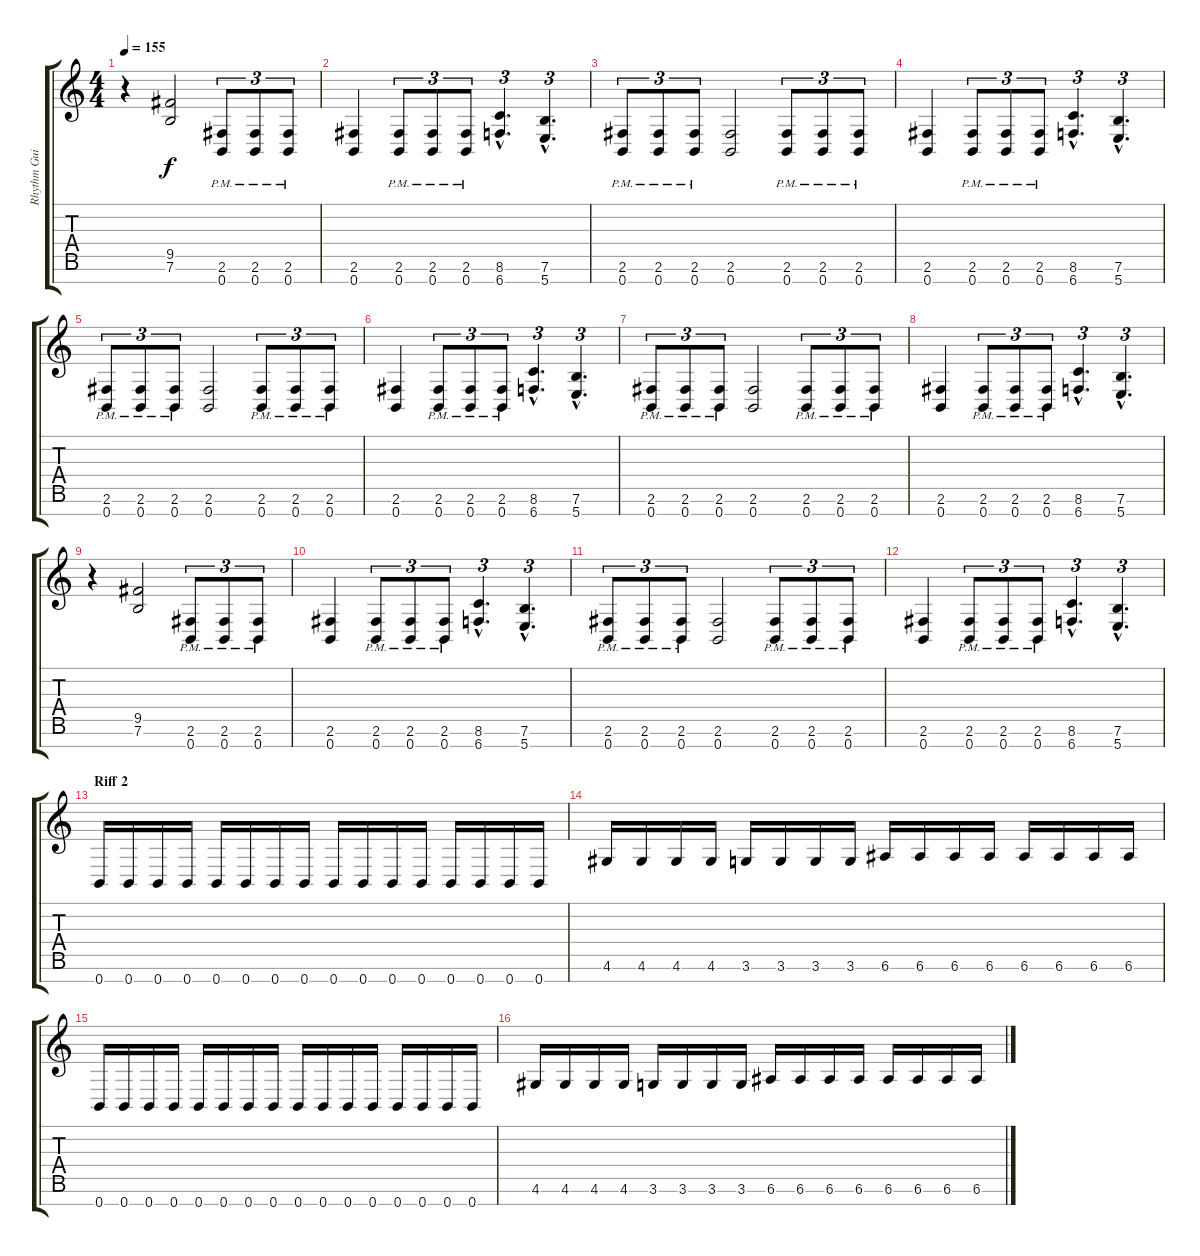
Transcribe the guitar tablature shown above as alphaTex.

\track ("Rhythm Guitar R" "Rhythm Gui") {instrument distortionguitar}
\staff {score tabs}
\tuning (E4 B3 G3 D3 A2 E2 B1) {hide}
\ts (4 4)
\tempo 155
\clef g2
\ks c
r.4{dy f} (9.5 7.6).2 (2.6{pm} 0.7{pm}).8{tu (3 2)} (2.6{pm} 0.7{pm}).8{tu (3 2)} (2.6{pm} 0.7{pm}).8{tu (3 2)} |
(2.6 0.7).4 (2.6{pm} 0.7{pm}).8{tu (3 2)} (2.6{pm} 0.7{pm}).8{tu (3 2)} (2.6{pm} 0.7{pm}).8{tu (3 2)} (8.6{hac} 6.7{hac}).4{d tu (3 2)} (7.6{hac} 5.7{hac}).4{d tu (3 2)} |
(2.6{pm} 0.7{pm}).8{tu (3 2)} (2.6{pm} 0.7{pm}).8{tu (3 2)} (2.6{pm} 0.7{pm}).8{tu (3 2)} (2.6 0.7).2 (2.6{pm} 0.7{pm}).8{tu (3 2)} (2.6{pm} 0.7{pm}).8{tu (3 2)} (2.6{pm} 0.7{pm}).8{tu (3 2)} |
(2.6 0.7).4 (2.6{pm} 0.7{pm}).8{tu (3 2)} (2.6{pm} 0.7{pm}).8{tu (3 2)} (2.6{pm} 0.7{pm}).8{tu (3 2)} (8.6{hac} 6.7{hac}).4{d tu (3 2)} (7.6{hac} 5.7{hac}).4{d tu (3 2)} |
(2.6{pm} 0.7{pm}).8{tu (3 2)} (2.6{pm} 0.7{pm}).8{tu (3 2)} (2.6{pm} 0.7{pm}).8{tu (3 2)} (2.6 0.7).2 (2.6{pm} 0.7{pm}).8{tu (3 2)} (2.6{pm} 0.7{pm}).8{tu (3 2)} (2.6{pm} 0.7{pm}).8{tu (3 2)} |
(2.6 0.7).4 (2.6{pm} 0.7{pm}).8{tu (3 2)} (2.6{pm} 0.7{pm}).8{tu (3 2)} (2.6{pm} 0.7{pm}).8{tu (3 2)} (8.6{hac} 6.7{hac}).4{d tu (3 2)} (7.6{hac} 5.7{hac}).4{d tu (3 2)} |
(2.6{pm} 0.7{pm}).8{tu (3 2)} (2.6{pm} 0.7{pm}).8{tu (3 2)} (2.6{pm} 0.7{pm}).8{tu (3 2)} (2.6 0.7).2 (2.6{pm} 0.7{pm}).8{tu (3 2)} (2.6{pm} 0.7{pm}).8{tu (3 2)} (2.6{pm} 0.7{pm}).8{tu (3 2)} |
(2.6 0.7).4 (2.6{pm} 0.7{pm}).8{tu (3 2)} (2.6{pm} 0.7{pm}).8{tu (3 2)} (2.6{pm} 0.7{pm}).8{tu (3 2)} (8.6{hac} 6.7{hac}).4{d tu (3 2)} (7.6{hac} 5.7{hac}).4{d tu (3 2)} |
r.4 (9.5 7.6).2 (2.6{pm} 0.7{pm}).8{tu (3 2)} (2.6{pm} 0.7{pm}).8{tu (3 2)} (2.6{pm} 0.7{pm}).8{tu (3 2)} |
(2.6 0.7).4 (2.6{pm} 0.7{pm}).8{tu (3 2)} (2.6{pm} 0.7{pm}).8{tu (3 2)} (2.6{pm} 0.7{pm}).8{tu (3 2)} (8.6{hac} 6.7{hac}).4{d tu (3 2)} (7.6{hac} 5.7{hac}).4{d tu (3 2)} |
(2.6{pm} 0.7{pm}).8{tu (3 2)} (2.6{pm} 0.7{pm}).8{tu (3 2)} (2.6{pm} 0.7{pm}).8{tu (3 2)} (2.6 0.7).2 (2.6{pm} 0.7{pm}).8{tu (3 2)} (2.6{pm} 0.7{pm}).8{tu (3 2)} (2.6{pm} 0.7{pm}).8{tu (3 2)} |
(2.6 0.7).4 (2.6{pm} 0.7{pm}).8{tu (3 2)} (2.6{pm} 0.7{pm}).8{tu (3 2)} (2.6{pm} 0.7{pm}).8{tu (3 2)} (8.6{hac} 6.7{hac}).4{d tu (3 2)} (7.6{hac} 5.7{hac}).4{d tu (3 2)} |
\section ("" "Riff 2")
0.7.16 0.7.16 0.7.16 0.7.16 0.7.16 0.7.16 0.7.16 0.7.16 0.7.16 0.7.16 0.7.16 0.7.16 0.7.16 0.7.16 0.7.16 0.7.16 |
4.6.16 4.6.16 4.6.16 4.6.16 3.6.16 3.6.16 3.6.16 3.6.16 6.6.16 6.6.16 6.6.16 6.6.16 6.6.16 6.6.16 6.6.16 6.6.16 |
0.7.16 0.7.16 0.7.16 0.7.16 0.7.16 0.7.16 0.7.16 0.7.16 0.7.16 0.7.16 0.7.16 0.7.16 0.7.16 0.7.16 0.7.16 0.7.16 |
4.6.16 4.6.16 4.6.16 4.6.16 3.6.16 3.6.16 3.6.16 3.6.16 6.6.16 6.6.16 6.6.16 6.6.16 6.6.16 6.6.16 6.6.16 6.6.16
